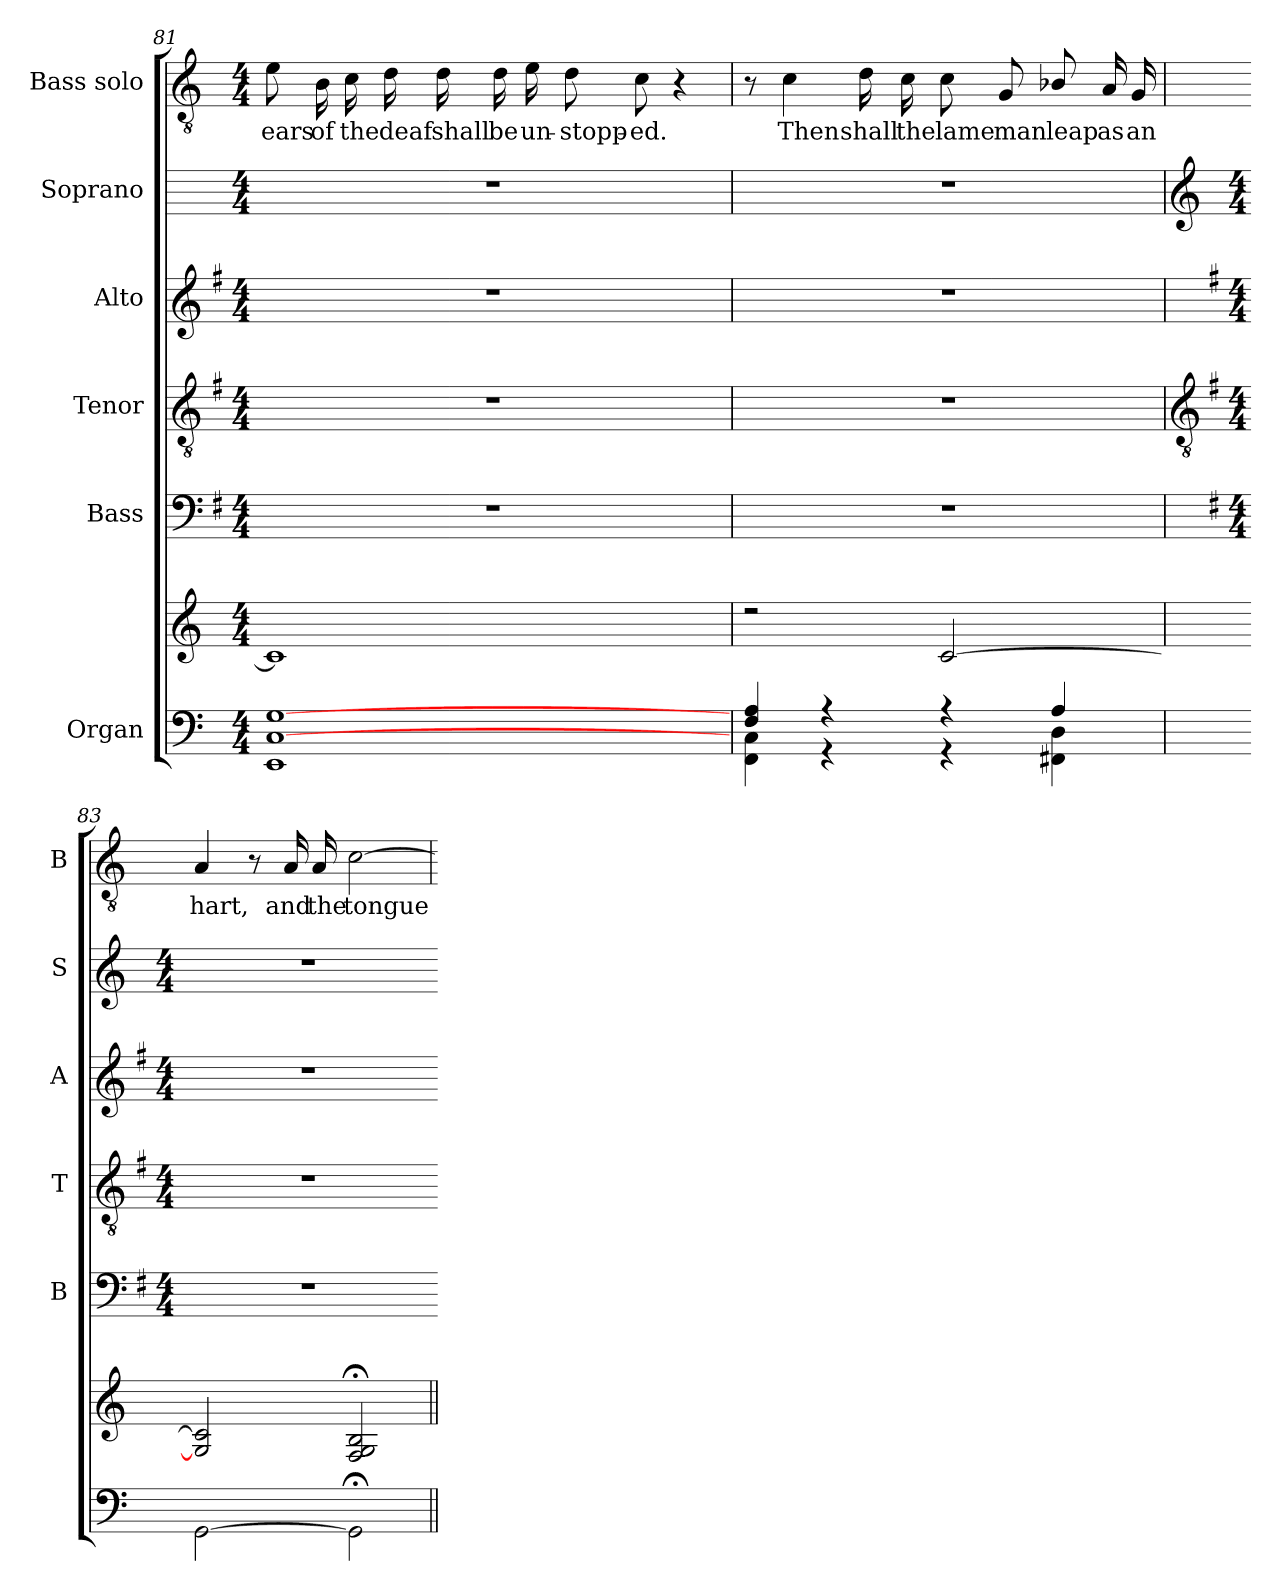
**kern	**kern	**kern	**kern	**kern	**kern	**kern	**text
*part6	*part6	*part5	*part4	*part3	*part2	*part1	*part1
*staff7	*staff6	*staff5	*staff4	*staff3	*staff2	*staff1	*staff1
*I"Organ	*	*I"Bass	*I"Tenor	*I"Alto	*I"Soprano	*I"Bass solo	*
*	*	*I'B	*I'T	*I'A	*I'S	*I'B	*
!!LO:LB:g=z
*clefF4	*clefG2	*clefF4	*clefGv2	*clefG2	*	*clefGv2	*
*k[]	*k[]	*k[f#]	*k[f#]	*k[f#]	*	*k[]	*
*C:	*C:	*G:	*G:	*G:	*	*C:	*
*M4/4	*M4/4	*M4/4	*M4/4	*M4/4	*M4/4	*M4/4	*
=81	=81	=81	=81	=81	=81	=81	=81
*^	*^	*	*	*	*	*	*
!	!	!	!	!	!	!	!	!	!LO:LY:b
[1C/ [1G/	1EE\	1c/]	1ryy	1r	1r	1r	1r	8e	ears
!	!	!	!	!	!	!	!	!	!LO:LY:b
.	.	.	.	.	.	.	.	16B	of
!	!	!	!	!	!	!	!	!	!LO:LY:b
.	.	.	.	.	.	.	.	16c	the
!	!	!	!	!	!	!	!	!	!LO:LY:b
.	.	.	.	.	.	.	.	16d	deaf
!	!	!	!	!	!	!	!	!	!LO:LY:b
.	.	.	.	.	.	.	.	16d	shall
!	!	!	!	!	!	!	!	!	!LO:LY:b
.	.	.	.	.	.	.	.	16d	be
!	!	!	!	!	!	!	!	!	!LO:LY:b
.	.	.	.	.	.	.	.	16e	un-
!	!	!	!	!	!	!	!	!	!LO:LY:b
.	.	.	.	.	.	.	.	8d	-stopp-
!	!	!	!	!	!	!	!	!	!LO:LY:b
.	.	.	.	.	.	.	.	8c	-ed.
.	.	.	.	.	.	.	.	4r	.
=82	=82	=82	=82	=82	=82	=82	=82	=82	=82
4F/ 4A/	4FF\ 4C\	2r	1ryy	1r	1r	1r	1r	8r	.
!	!	!	!	!	!	!	!	!	!LO:LY:b
.	.	.	.	.	.	.	.	4c	Then
4r	4r	.	.	.	.	.	.	.	.
!	!	!	!	!	!	!	!	!	!LO:LY:b
.	.	.	.	.	.	.	.	16d	shall
!	!	!	!	!	!	!	!	!	!LO:LY:b
.	.	.	.	.	.	.	.	16c	the
!	!	!	!	!	!	!	!	!	!LO:LY:b
4r	4r	[2c/	.	.	.	.	.	8c	lame
!	!	!	!	!	!	!	!	!	!LO:LY:b
.	.	.	.	.	.	.	.	8G	man
!	!	!	!	!	!	!	!	!	!LO:LY:b
4A/	4FF#X\ 4D\	.	.	.	.	.	.	8B-X/	leap
!	!	!	!	!	!	!	!	!	!LO:LY:b
.	.	.	.	.	.	.	.	16A	as
!	!	!	!	!	!	!	!	!	!LO:LY:b
.	.	.	.	.	.	.	.	16G	an
*v	*v	*	*	*	*	*	*	*	*
*	*v	*v	*	*	*	*	*	*
!!LO:LB:g=z
=83	=83	=83	=83	=83	=83	=83	=83
*	*	*	*clefGv2	*	*clefG2	*	*
*	*	*k[f#]	*k[f#]	*k[f#]	*k[]	*	*
*	*	*G:	*G:	*G:	*C:	*	*
*	*	*M4/4	*M4/4	*M4/4	*M4/4	*	*
!	!	!	!	!	!	!	!LO:LY:b
[2GG\	2G] 2c]	1r	1r	1r	1r	4A	hart,
.	.	.	.	.	.	8r	.
!	!	!	!	!	!	!	!LO:LY:b
.	.	.	.	.	.	16A	and
!	!	!	!	!	!	!	!LO:LY:b
.	.	.	.	.	.	16A	the
!	!	!	!	!	!	!	!LO:LY:b
2GG;\]	2F;< 2G;< 2B;<	.	.	.	.	[2c	tongue
=||	=||	=||	=||	=||	=||	=	=
*-	*-	*-	*-	*-	*-	*-	*-
